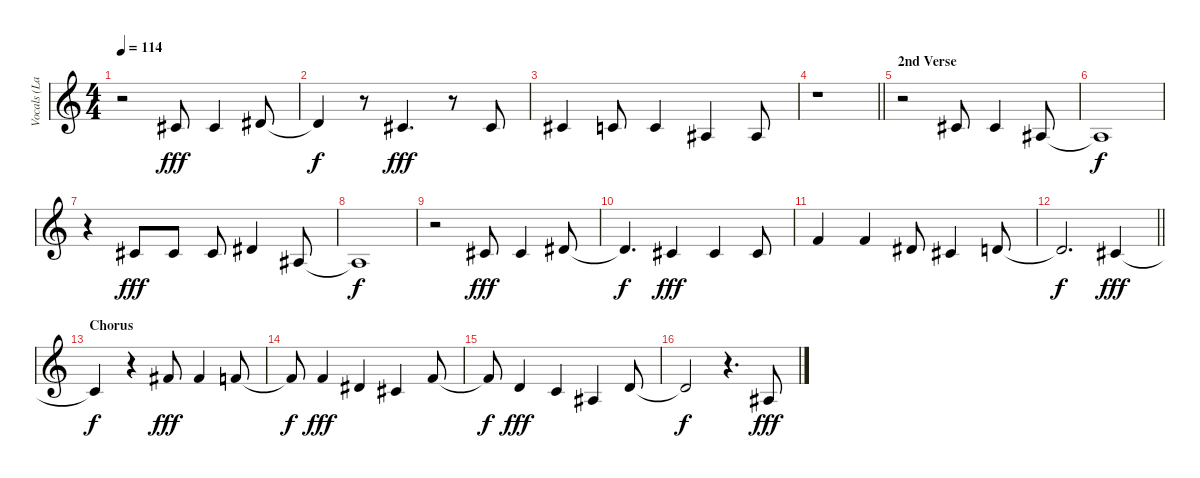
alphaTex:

\track ("Vocals (Layne)" "Vocals (La") {instrument oboe}
\staff {score}
\tuning (Eb4 Bb3 Gb3 Db3 Ab2 Eb2) {hide}
\ts (4 4)
\tempo 114
\clef g2
\ks c
r.2{dy f} 3.2.8{dy fff} 3.2.4 0.1.8 |
0.1{t}.4{dy f} r.8 3.2.4{d dy fff} r.8 3.2.8 |
3.2.4 2.2.8 2.2.4 0.2.4 0.2.8 |
\barLineRight lightlight
r.1 |
\section ("" "2nd Verse")
r.2 3.2.8 3.2.4 0.2.8 |
0.2{t}.1{dy f} |
r.4 3.2.8{dy fff} 3.2.8 3.2.8 0.1.4 0.2.8 |
0.2{t}.1{dy f} |
r.2 3.2.8{dy fff} 3.2.4 0.1.8 |
0.1{t}.4{d dy f} 3.2.4{dy fff} 3.2.4 3.2.8 |
2.1.4 2.1.4 0.1.8 3.2.4 4.2.8 |
\barLineRight lightlight
4.2{t}.2{d dy f} 3.2.4{dy fff} |
\section ("" "Chorus")
3.2{t}.4{dy f} r.4 3.1.8{dy fff} 3.1.4 2.1.8 |
2.1{t}.8{dy f} 2.1.4{dy fff} 0.1.4 3.2.4 2.1.8 |
2.1{t}.8{dy f} 4.2.4{dy fff} 2.2.4 0.2.4 4.2.8 |
4.2{t}.2{dy f} r.4{d} 0.2.8{dy fff}
